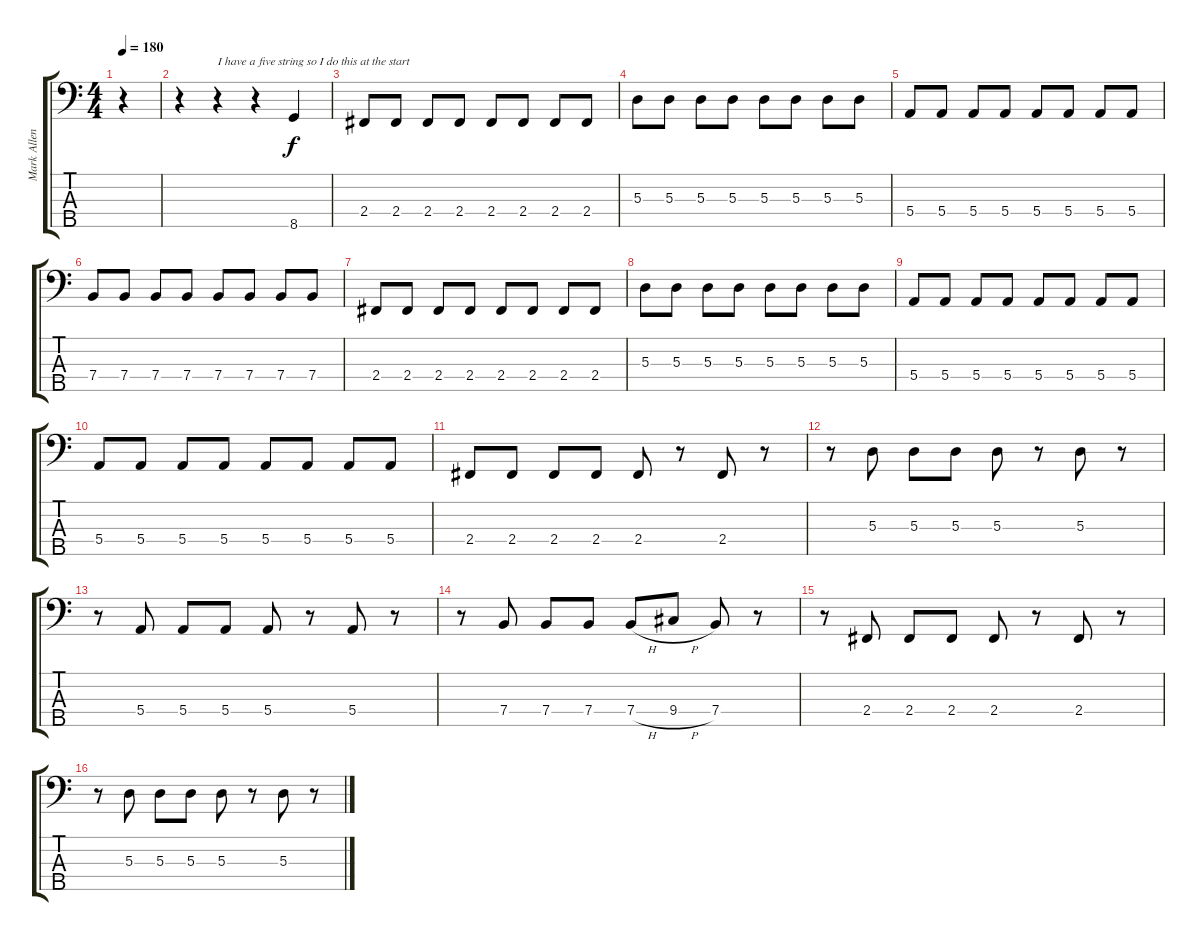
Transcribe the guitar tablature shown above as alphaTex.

\track ("Mark Allen Hoppus" "Mark Allen") {instrument electricbasspick}
\staff {score tabs}
\tuning (G2 D2 A1 E1 B0) {hide}
\ts (4 4)
\tempo 180
\clef f4
\ks c
r.4{dy f instrument electricbasspick} |
r.4 r.4{txt "I have a five string so I do this at the start"} r.4 8.5.4 |
2.4.8 2.4.8 2.4.8 2.4.8 2.4.8 2.4.8 2.4.8 2.4.8 |
5.3.8 5.3.8 5.3.8 5.3.8 5.3.8 5.3.8 5.3.8 5.3.8 |
5.4.8 5.4.8 5.4.8 5.4.8 5.4.8 5.4.8 5.4.8 5.4.8 |
7.4.8 7.4.8 7.4.8 7.4.8 7.4.8 7.4.8 7.4.8 7.4.8 |
2.4.8 2.4.8 2.4.8 2.4.8 2.4.8 2.4.8 2.4.8 2.4.8 |
5.3.8 5.3.8 5.3.8 5.3.8 5.3.8 5.3.8 5.3.8 5.3.8 |
5.4.8 5.4.8 5.4.8 5.4.8 5.4.8 5.4.8 5.4.8 5.4.8 |
5.4.8 5.4.8 5.4.8 5.4.8 5.4.8 5.4.8 5.4.8 5.4.8 |
2.4.8 2.4.8 2.4.8 2.4.8 2.4.8 r.8 2.4.8 r.8 |
r.8 5.3.8 5.3.8 5.3.8 5.3.8 r.8 5.3.8 r.8 |
r.8 5.4.8 5.4.8 5.4.8 5.4.8 r.8 5.4.8 r.8 |
r.8 7.4.8 7.4.8 7.4.8 7.4{h}.8 9.4{h}.8 7.4.8 r.8 |
r.8 2.4.8 2.4.8 2.4.8 2.4.8 r.8 2.4.8 r.8 |
r.8 5.3.8 5.3.8 5.3.8 5.3.8 r.8 5.3.8 r.8
